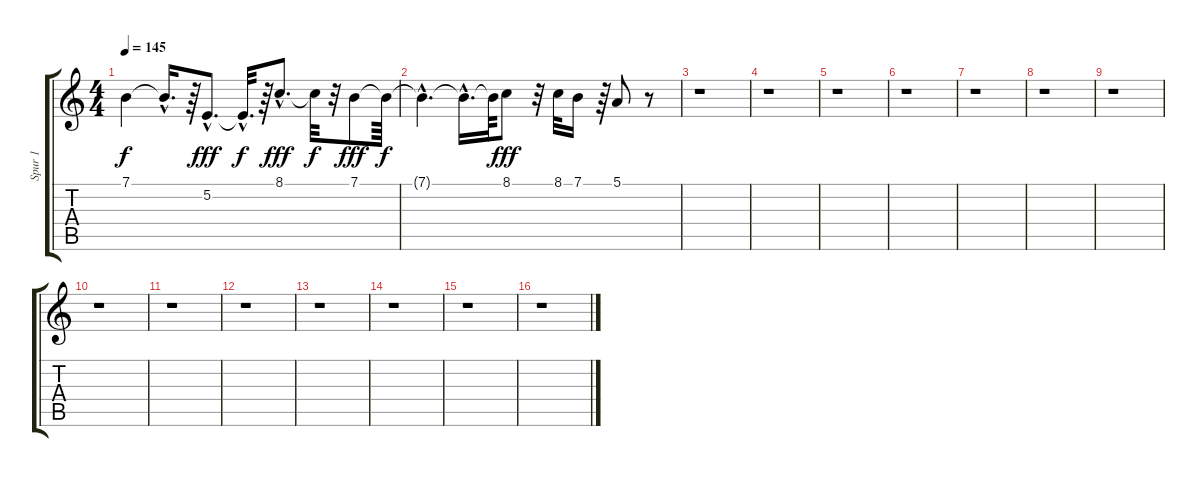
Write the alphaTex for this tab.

\track ("Spur 1" "Spur 1") {instrument accordion}
\staff {score tabs}
\tuning (E4 B3 G3 D3 A2 E2) {hide}
\ts (4 4)
\tempo 145
\clef g2
\ks c
7.1{t}.4{dy f} 7.1{hac t}.16{d} r.64 5.2{hac}.8{d dy fff} 5.2{hac t}.32{d dy f} r.64 8.1{hac}.8{d dy fff} 8.1{t}.32{dy f} r.32 7.1.8{dy fff} 7.1{t}.64{dy f} |
7.1{hac t}.4{d} 7.1{hac t}.16{d} 7.1{t}.64 8.1.8{dy fff} r.32 8.1.32 7.1.16 r.64 5.1.8 r.8 |
r.1 |
r.1 |
r.1 |
r.1 |
r.1 |
r.1 |
r.1 |
r.1 |
r.1 |
r.1 |
r.1 |
r.1 |
r.1 |
r.1
